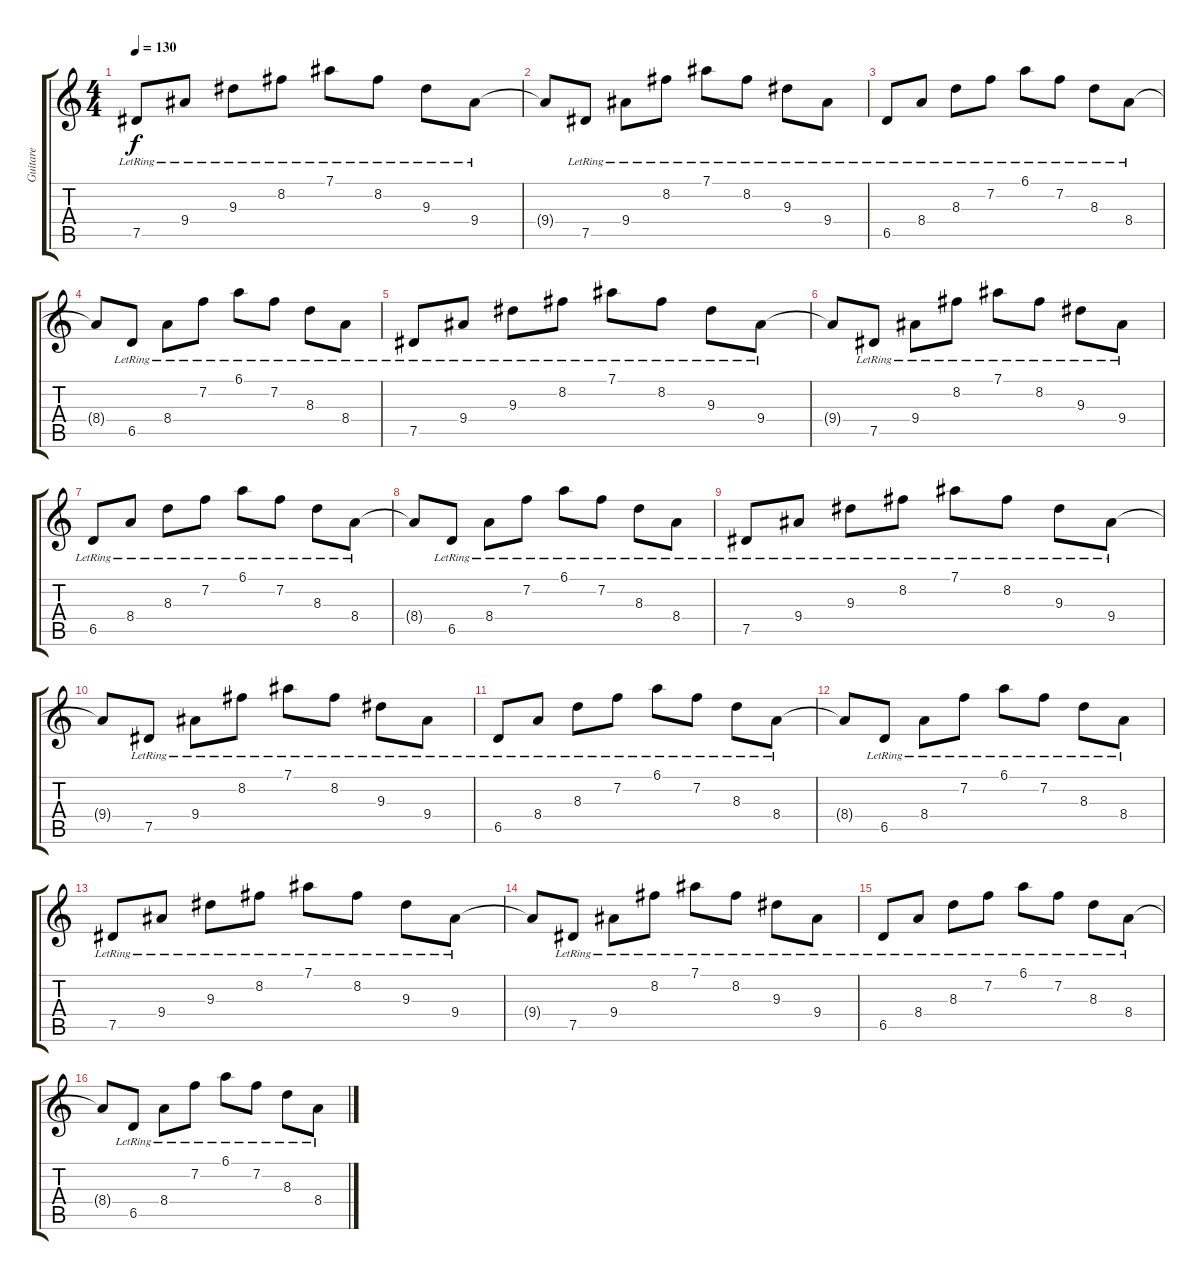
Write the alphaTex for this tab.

\track ("Guitare " "Guitare ") {instrument acousticguitarsteel}
\staff {score tabs}
\tuning (Eb4 Bb3 Gb3 Db3 Ab2 Eb2) {hide}
\ts (4 4)
\tempo 130
\clef g2
\ks c
7.5{lr}.8{dy f instrument acousticguitarsteel} 9.4{lr}.8 9.3{lr}.8 8.2{lr}.8 7.1{lr}.8 8.2{lr}.8 9.3{lr}.8 9.4{lr}.8 |
9.4{t}.8 7.5{lr}.8 9.4{lr}.8 8.2{lr}.8 7.1{lr}.8 8.2{lr}.8 9.3{lr}.8 9.4{lr}.8 |
6.5{lr}.8 8.4{lr}.8 8.3{lr}.8 7.2{lr}.8 6.1{lr}.8 7.2{lr}.8 8.3{lr}.8 8.4{lr}.8 |
8.4{t}.8 6.5{lr}.8 8.4{lr}.8 7.2{lr}.8 6.1{lr}.8 7.2{lr}.8 8.3{lr}.8 8.4{lr}.8 |
7.5{lr}.8{instrument acousticguitarsteel} 9.4{lr}.8 9.3{lr}.8 8.2{lr}.8 7.1{lr}.8 8.2{lr}.8 9.3{lr}.8 9.4{lr}.8 |
9.4{t}.8 7.5{lr}.8 9.4{lr}.8 8.2{lr}.8 7.1{lr}.8 8.2{lr}.8 9.3{lr}.8 9.4{lr}.8 |
6.5{lr}.8 8.4{lr}.8 8.3{lr}.8 7.2{lr}.8 6.1{lr}.8 7.2{lr}.8 8.3{lr}.8 8.4{lr}.8 |
8.4{t}.8 6.5{lr}.8 8.4{lr}.8 7.2{lr}.8 6.1{lr}.8 7.2{lr}.8 8.3{lr}.8 8.4{lr}.8 |
7.5{lr}.8{instrument acousticguitarsteel} 9.4{lr}.8 9.3{lr}.8 8.2{lr}.8 7.1{lr}.8 8.2{lr}.8 9.3{lr}.8 9.4{lr}.8 |
9.4{t}.8 7.5{lr}.8 9.4{lr}.8 8.2{lr}.8 7.1{lr}.8 8.2{lr}.8 9.3{lr}.8 9.4{lr}.8 |
6.5{lr}.8 8.4{lr}.8 8.3{lr}.8 7.2{lr}.8 6.1{lr}.8 7.2{lr}.8 8.3{lr}.8 8.4{lr}.8 |
8.4{t}.8 6.5{lr}.8 8.4{lr}.8 7.2{lr}.8 6.1{lr}.8 7.2{lr}.8 8.3{lr}.8 8.4{lr}.8 |
7.5{lr}.8{instrument acousticguitarsteel} 9.4{lr}.8 9.3{lr}.8 8.2{lr}.8 7.1{lr}.8 8.2{lr}.8 9.3{lr}.8 9.4{lr}.8 |
9.4{t}.8 7.5{lr}.8 9.4{lr}.8 8.2{lr}.8 7.1{lr}.8 8.2{lr}.8 9.3{lr}.8 9.4{lr}.8 |
6.5{lr}.8 8.4{lr}.8 8.3{lr}.8 7.2{lr}.8 6.1{lr}.8 7.2{lr}.8 8.3{lr}.8 8.4{lr}.8 |
8.4{t}.8 6.5{lr}.8 8.4{lr}.8 7.2{lr}.8 6.1{lr}.8 7.2{lr}.8 8.3{lr}.8 8.4{lr}.8
